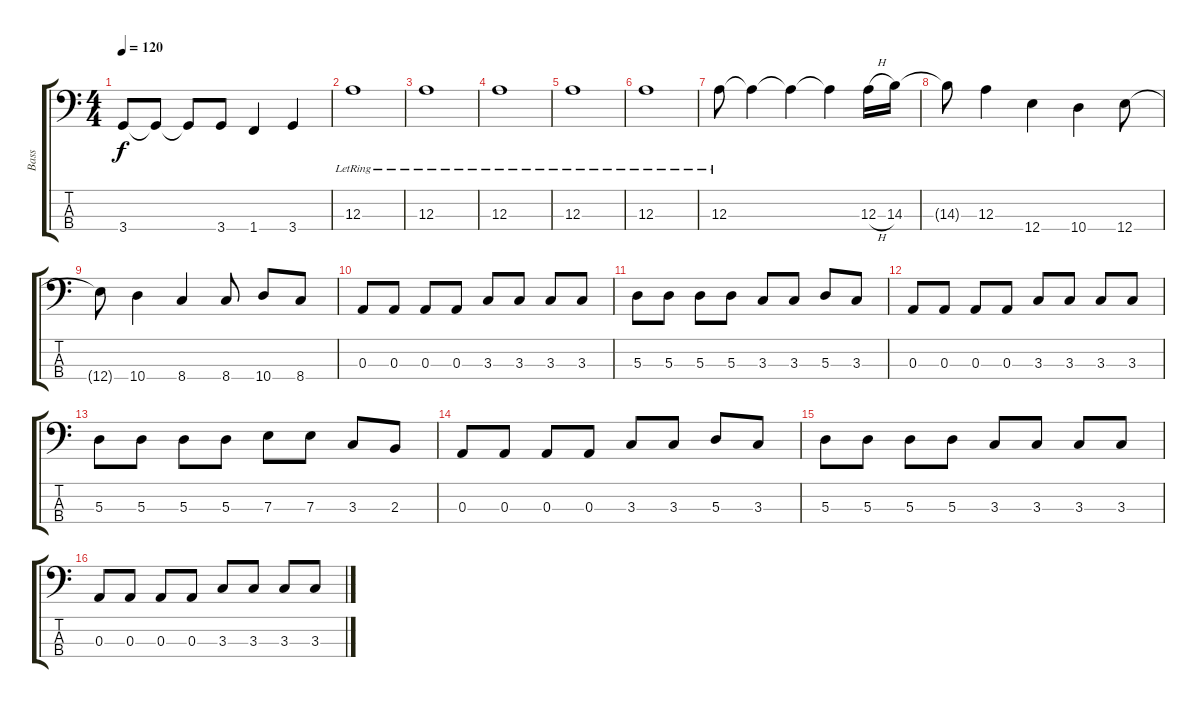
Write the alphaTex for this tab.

\track ("Bass" "Bass") {instrument electricbasspick}
\staff {score tabs}
\tuning (G2 D2 A1 E1) {hide}
\ts (4 4)
\tempo 120
\clef f4
\ks c
3.4.8{dy f} 3.4{t}.8 3.4{t}.8 3.4.8 1.4.4 3.4.4 |
12.3{lr}.1 |
12.3{lr}.1 |
12.3{lr}.1 |
12.3{lr}.1 |
12.3{lr}.1 |
12.3{lr}.8 12.3{t}.4 12.3{t}.4 12.3{t}.4 12.3{h}.16 14.3.16 |
14.3{t}.8 12.3.4 12.4.4 10.4.4 12.4.8 |
12.4{t}.8 10.4.4 8.4.4 8.4.8 10.4.8 8.4.8 |
0.3.8{volume 11} 0.3.8 0.3.8 0.3.8 3.3.8 3.3.8 3.3.8 3.3.8 |
5.3.8 5.3.8 5.3.8 5.3.8 3.3.8 3.3.8 5.3.8 3.3.8 |
0.3.8 0.3.8 0.3.8 0.3.8 3.3.8 3.3.8 3.3.8 3.3.8 |
5.3.8 5.3.8 5.3.8 5.3.8 7.3.8 7.3.8 3.3.8 2.3.8 |
0.3.8 0.3.8 0.3.8 0.3.8 3.3.8 3.3.8 5.3.8 3.3.8 |
5.3.8 5.3.8 5.3.8 5.3.8 3.3.8 3.3.8 3.3.8 3.3.8 |
0.3.8 0.3.8 0.3.8 0.3.8 3.3.8 3.3.8 3.3.8 3.3.8
